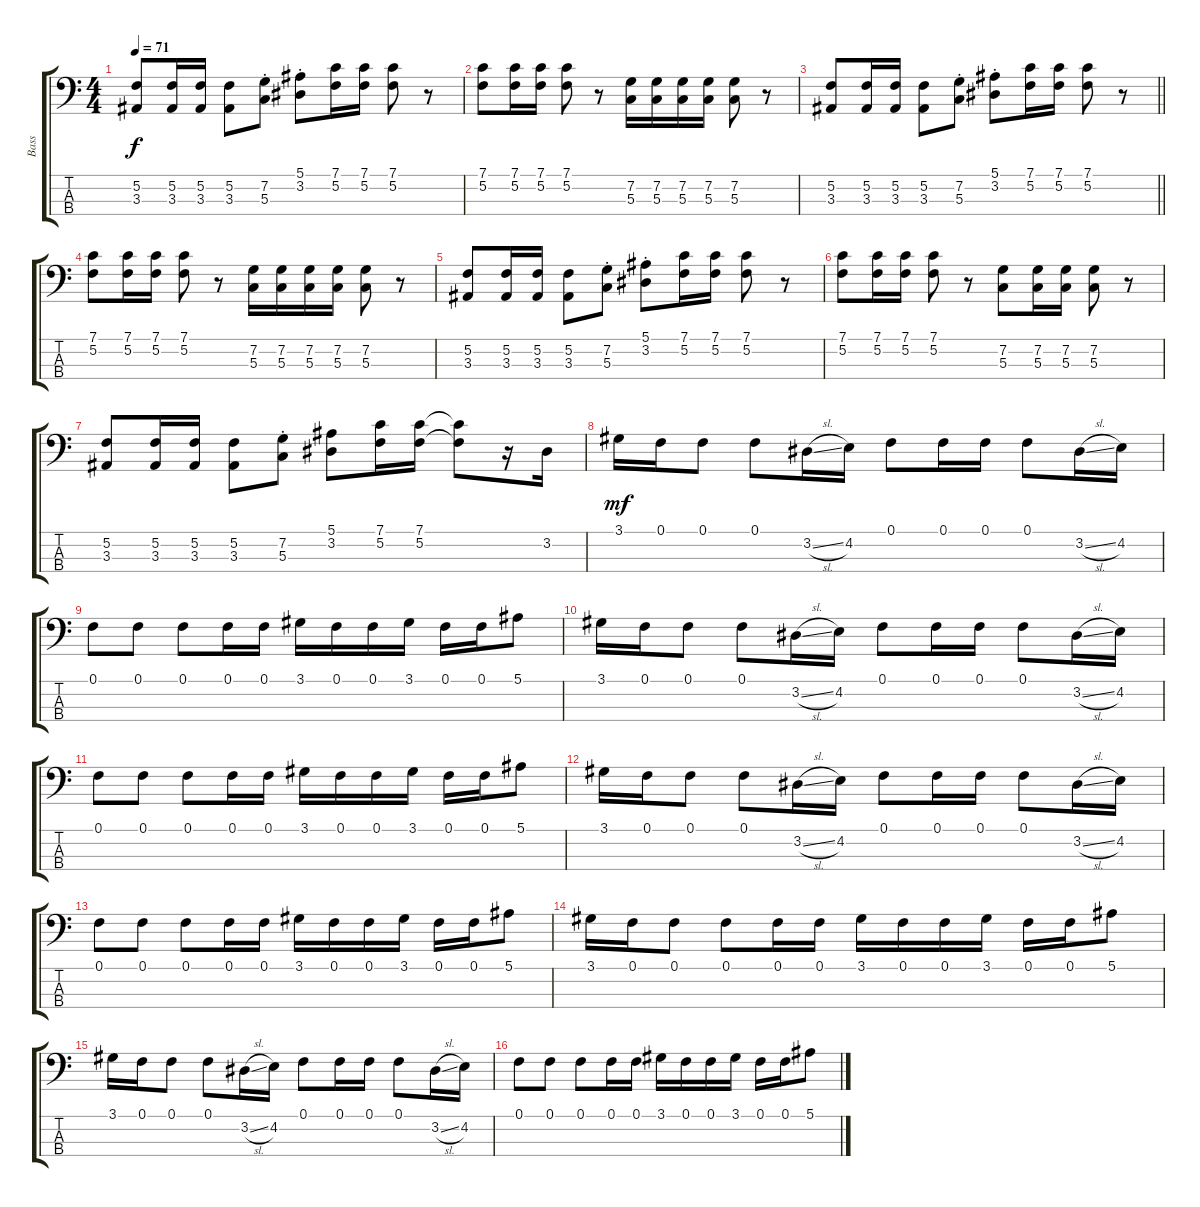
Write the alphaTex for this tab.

\track ("Bass" "Bass") {instrument electricbassfinger}
\staff {score tabs}
\tuning (F2 C2 G1 D1) {hide}
\ts (4 4)
\tempo 71
\clef f4
\ks c
(5.2 3.3).8{dy f} (5.2 3.3).16 (5.2 3.3).16 (5.2 3.3).8 (7.2{st} 5.3{st}).8 (5.1{st} 3.2{st}).8 (7.1 5.2).16 (7.1 5.2).16 (7.1 5.2).8 r.8 |
(7.1 5.2).8 (7.1 5.2).16 (7.1 5.2).16 (7.1 5.2).8 r.8 (7.2 5.3).16 (7.2 5.3).16 (7.2 5.3).16 (7.2 5.3).16 (7.2 5.3).8 r.8 |
\barLineRight lightlight
(5.2 3.3).8 (5.2 3.3).16 (5.2 3.3).16 (5.2 3.3).8 (7.2{st} 5.3{st}).8 (5.1{st} 3.2{st}).8 (7.1 5.2).16 (7.1 5.2).16 (7.1 5.2).8 r.8 |
(7.1 5.2).8 (7.1 5.2).16 (7.1 5.2).16 (7.1 5.2).8 r.8 (7.2 5.3).16 (7.2 5.3).16 (7.2 5.3).16 (7.2 5.3).16 (7.2 5.3).8 r.8 |
(5.2 3.3).8 (5.2 3.3).16 (5.2 3.3).16 (5.2 3.3).8 (7.2{st} 5.3{st}).8 (5.1{st} 3.2{st}).8 (7.1 5.2).16 (7.1 5.2).16 (7.1 5.2).8 r.8 |
(7.1 5.2).8 (7.1 5.2).16 (7.1 5.2).16 (7.1 5.2).8 r.8 (7.2 5.3).8 (7.2 5.3).16 (7.2 5.3).16 (7.2 5.3).8 r.8 |
(5.2 3.3).8 (5.2 3.3).16 (5.2 3.3).16 (5.2 3.3).8 (7.2{st} 5.3{st}).8 (5.1 3.2).8 (7.1 5.2).16 (7.1 5.2).16 (7.1{t} 5.2{t}).8 r.16 3.2.16 |
3.1.16{dy mf} 0.1.16 0.1.8 0.1.8 3.2{sl}.16 4.2.16 0.1.8 0.1.16 0.1.16 0.1.8 3.2{sl}.16 4.2.16 |
0.1.8 0.1.8 0.1.8 0.1.16 0.1.16 3.1.16 0.1.16 0.1.16 3.1.16 0.1.16 0.1.16 5.1.8 |
3.1.16 0.1.16 0.1.8 0.1.8 3.2{sl}.16 4.2.16 0.1.8 0.1.16 0.1.16 0.1.8 3.2{sl}.16 4.2.16 |
0.1.8 0.1.8 0.1.8 0.1.16 0.1.16 3.1.16 0.1.16 0.1.16 3.1.16 0.1.16 0.1.16 5.1.8 |
3.1.16 0.1.16 0.1.8 0.1.8 3.2{sl}.16 4.2.16 0.1.8 0.1.16 0.1.16 0.1.8 3.2{sl}.16 4.2.16 |
0.1.8 0.1.8 0.1.8 0.1.16 0.1.16 3.1.16 0.1.16 0.1.16 3.1.16 0.1.16 0.1.16 5.1.8 |
3.1.16 0.1.16 0.1.8 0.1.8 0.1.16 0.1.16 3.1.16 0.1.16 0.1.16 3.1.16 0.1.16 0.1.16 5.1.8 |
3.1.16 0.1.16 0.1.8 0.1.8 3.2{sl}.16 4.2.16 0.1.8 0.1.16 0.1.16 0.1.8 3.2{sl}.16 4.2.16 |
0.1.8 0.1.8 0.1.8 0.1.16 0.1.16 3.1.16 0.1.16 0.1.16 3.1.16 0.1.16 0.1.16 5.1.8
